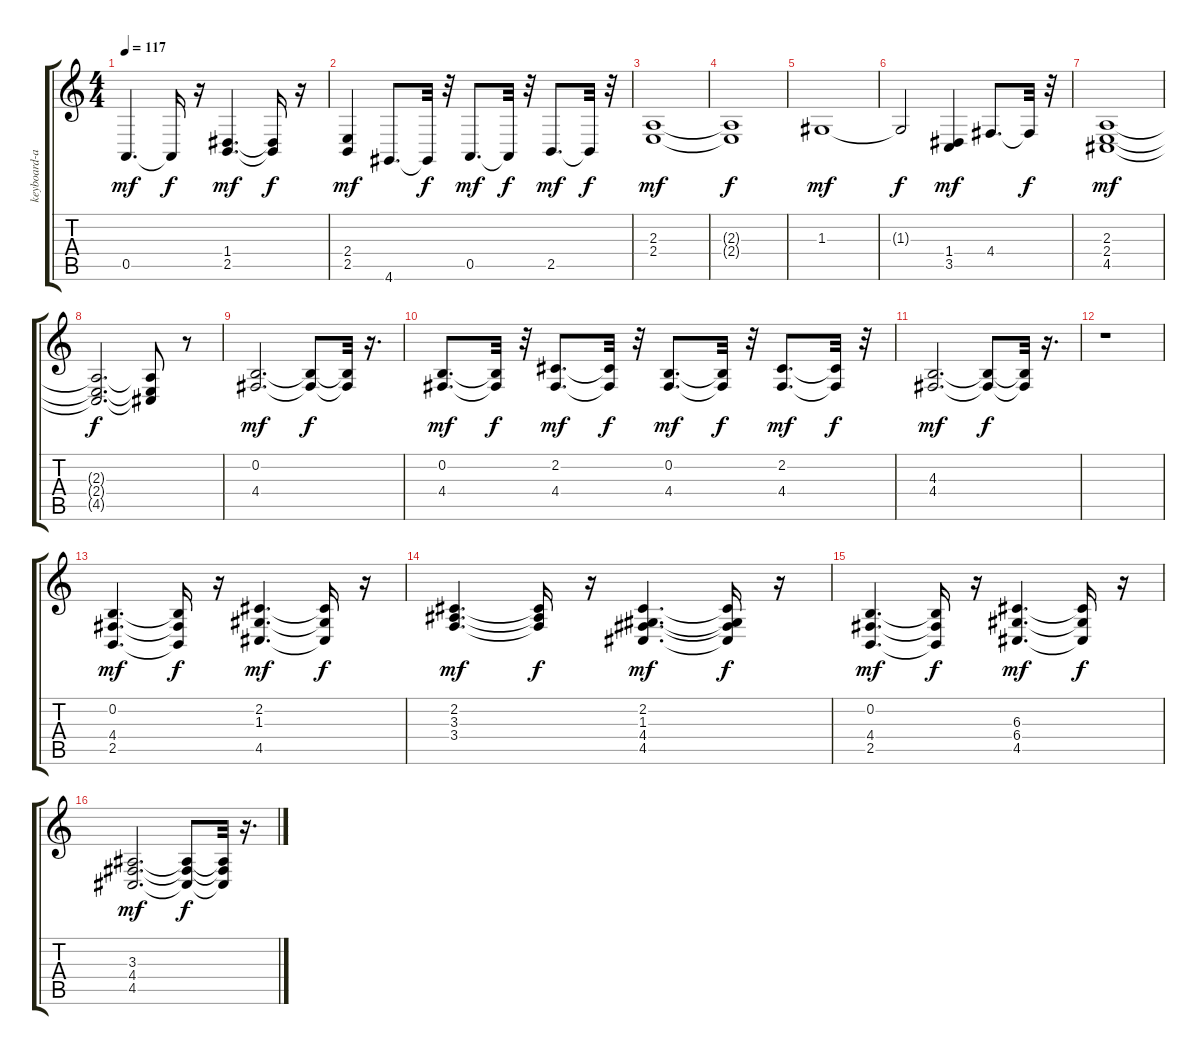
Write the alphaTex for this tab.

\track ("keyboard-atmosphere" "keyboard-a") {instrument fx4atmosphere}
\staff {score tabs}
\tuning (E4 B3 G3 D3 A2 E2) {hide}
\ts (4 4)
\tempo 117
\clef g2
\ks c
0.5.4{d dy mf} 0.5{t}.16{dy f} r.16 (1.4 2.5).4{d dy mf} (1.4{t} 2.5{t}).16{dy f} r.16 |
(2.4 2.5).4{dy mf} 4.6.8{d} 4.6{t}.32{dy f} r.32 0.5.8{d dy mf} 0.5{t}.32{dy f} r.32 2.5.8{d dy mf} 2.5{t}.32{dy f} r.32 |
(2.3 2.4).1{dy mf} |
(2.3{t} 2.4{t}).1{dy f} |
1.3.1{dy mf} |
1.3{t}.2{dy f} (1.4 3.5).4{dy mf} 4.4.8{d} 4.4{t}.32{dy f} r.32 |
(2.3 2.4 4.5).1{dy mf} |
(2.3{t} 2.4{t} 4.5{t}).2{d dy f} (2.3{t} 2.4{t} 4.5{t}).8 r.8 |
(0.2 4.4).2{d dy mf} (0.2{t} 4.4{t}).8{dy f} (0.2{t} 4.4{t}).32 r.16{d} |
(0.2 4.4).8{d dy mf} (0.2{t} 4.4{t}).32{dy f} r.32 (2.2 4.4).8{d dy mf} (2.2{t} 4.4{t}).32{dy f} r.32 (0.2 4.4).8{d dy mf} (0.2{t} 4.4{t}).32{dy f} r.32 (2.2 4.4).8{d dy mf} (2.2{t} 4.4{t}).32{dy f} r.32 |
(4.3 4.4).2{d dy mf} (4.3{t} 4.4{t}).8{dy f} (4.3{t} 4.4{t}).32 r.16{d} |
r.1 |
(0.2 4.4 2.5).4{d dy mf} (0.2{t} 4.4{t} 2.5{t}).16{dy f} r.16 (2.2 1.3 4.5).4{d dy mf} (2.2{t} 1.3{t} 4.5{t}).16{dy f} r.16 |
(2.2 3.3 3.4).4{d dy mf} (2.2{t} 3.3{t} 3.4{t}).16{dy f} r.16 (2.2 1.3 4.4 4.5).4{d dy mf} (2.2{t} 1.3{t} 4.4{t} 4.5{t}).16{dy f} r.16 |
(0.2 4.4 2.5).4{d dy mf} (0.2{t} 4.4{t} 2.5{t}).16{dy f} r.16 (6.3 6.4 4.5).4{d dy mf} (6.3{t} 6.4{t} 4.5{t}).16{dy f} r.16 |
(3.3 4.4 4.5).2{d dy mf} (3.3{t} 4.4{t} 4.5{t}).8{dy f} (3.3{t} 4.4{t} 4.5{t}).32 r.16{d}
